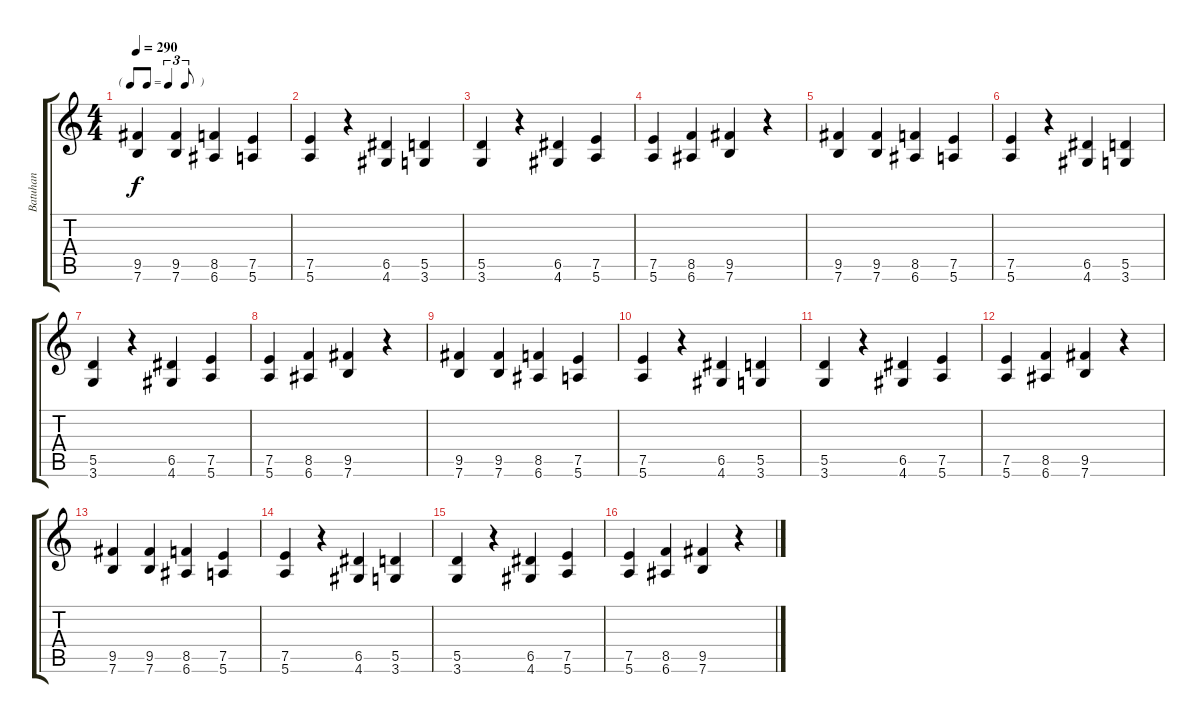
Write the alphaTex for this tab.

\track ("Batuhan" "Batuhan") {instrument distortionguitar}
\staff {score tabs}
\tuning (E4 B3 G3 D3 A2 E2) {hide}
\ts (4 4)
\tf triplet8th
\tempo 290
\clef g2
\ks c
(9.5 7.6).4{dy f} (9.5 7.6).4 (8.5 6.6).4 (7.5 5.6).4 |
(7.5 5.6).4 r.4 (6.5 4.6).4 (5.5 3.6).4 |
(5.5 3.6).4 r.4 (6.5 4.6).4 (7.5 5.6).4 |
(7.5 5.6).4 (8.5 6.6).4 (9.5 7.6).4 r.4 |
(9.5 7.6).4 (9.5 7.6).4 (8.5 6.6).4 (7.5 5.6).4 |
(7.5 5.6).4 r.4 (6.5 4.6).4 (5.5 3.6).4 |
(5.5 3.6).4 r.4 (6.5 4.6).4 (7.5 5.6).4 |
(7.5 5.6).4 (8.5 6.6).4 (9.5 7.6).4 r.4 |
(9.5 7.6).4 (9.5 7.6).4 (8.5 6.6).4 (7.5 5.6).4 |
(7.5 5.6).4 r.4 (6.5 4.6).4 (5.5 3.6).4 |
(5.5 3.6).4 r.4 (6.5 4.6).4 (7.5 5.6).4 |
(7.5 5.6).4 (8.5 6.6).4 (9.5 7.6).4 r.4 |
(9.5 7.6).4 (9.5 7.6).4 (8.5 6.6).4 (7.5 5.6).4 |
(7.5 5.6).4 r.4 (6.5 4.6).4 (5.5 3.6).4 |
(5.5 3.6).4 r.4 (6.5 4.6).4 (7.5 5.6).4 |
(7.5 5.6).4 (8.5 6.6).4 (9.5 7.6).4 r.4
